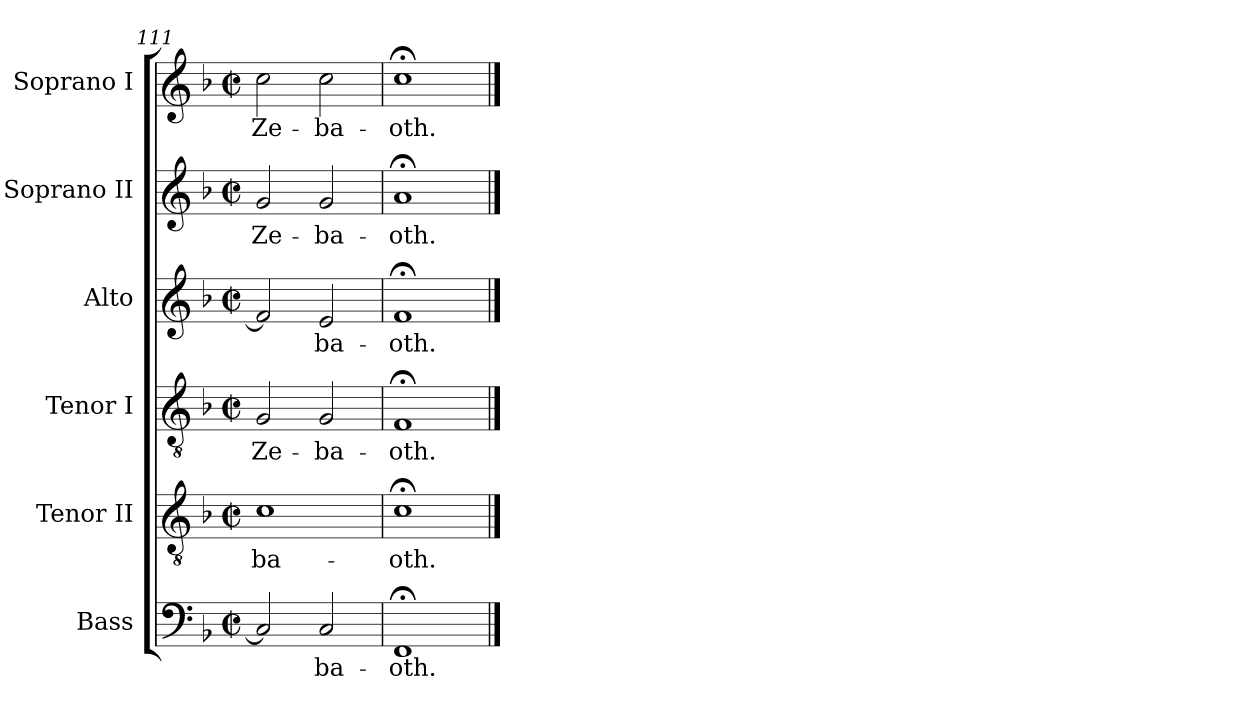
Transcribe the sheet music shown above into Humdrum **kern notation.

**kern	**text	**kern	**text	**kern	**text	**kern	**text	**kern	**text	**kern	**text
*part6	*part6	*part5	*part5	*part4	*part4	*part3	*part3	*part2	*part2	*part1	*part1
*staff6	*staff6	*staff5	*staff5	*staff4	*staff4	*staff3	*staff3	*staff2	*staff2	*staff1	*staff1
*I"Bass	*	*I"Tenor II	*	*I"Tenor I	*	*I"Alto	*	*I"Soprano II	*	*I"Soprano I	*
*I'B	*	*I'T II	*	*I'T I	*	*I'A	*	*I'S II	*	*I'S I	*
*clefF4	*	*clefGv2	*	*clefGv2	*	*clefG2	*	*clefG2	*	*clefG2	*
*k[b-]	*	*k[b-]	*	*k[b-]	*	*k[b-]	*	*k[b-]	*	*k[b-]	*
*F:	*	*F:	*	*F:	*	*F:	*	*F:	*	*F:	*
*M2/2	*	*M2/2	*	*M2/2	*	*M2/2	*	*M2/2	*	*M2/2	*
*met(c|)	*	*met(c|)	*	*met(c|)	*	*met(c|)	*	*met(c|)	*	*met(c|)	*
=111	=111	=111	=111	=111	=111	=111	=111	=111	=111	=111	=111
!	!	!	!LO:LY:b	!	!LO:LY:b	!	!	!	!LO:LY:b	!	!LO:LY:b
2C]	.	1c	-ba-	2G	Ze-	2f]	.	2g	Ze-	2cc	Ze-
!	!LO:LY:b	!	!	!	!LO:LY:b	!	!LO:LY:b	!	!LO:LY:b	!	!LO:LY:b
2C	ba-	.	.	2G	-ba-	2e	ba-	2g	-ba-	2cc	-ba-
=112	=112	=112	=112	=112	=112	=112	=112	=112	=112	=112	=112
!	!LO:LY:b	!	!LO:LY:b	!	!LO:LY:b	!	!LO:LY:b	!	!LO:LY:b	!	!LO:LY:b
1FF;<	-oth.	1c;<	-oth.	1F;<	-oth.	1f;<	-oth.	1a;<	-oth.	1cc;<	-oth.
==	==	==	==	==	==	==	==	==	==	==	==
*-	*-	*-	*-	*-	*-	*-	*-	*-	*-	*-	*-
